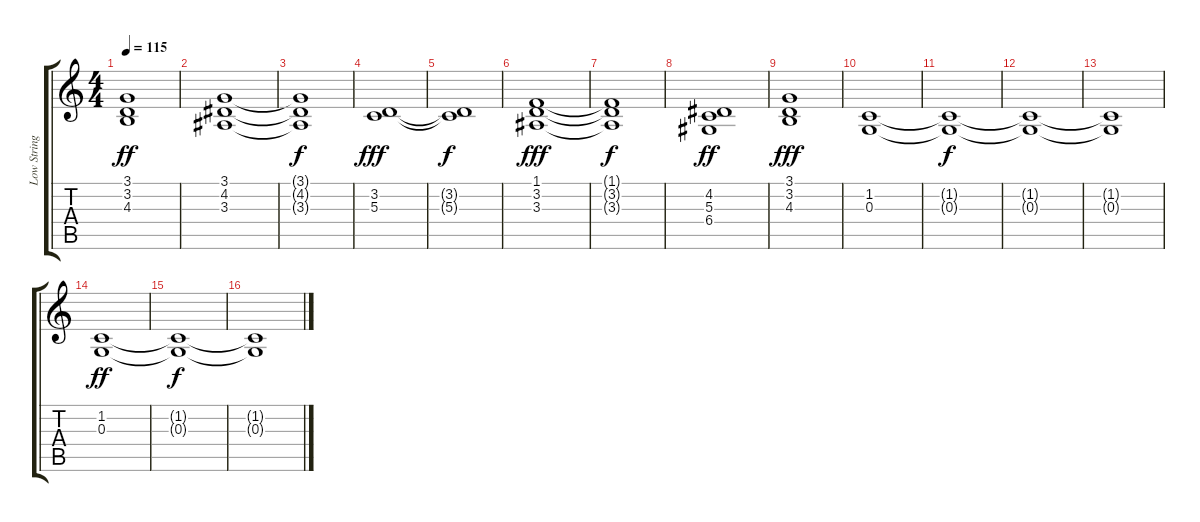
\track ("Low Strings" "Low String") {instrument stringensemble2}
\staff {score tabs}
\tuning (E4 B3 G3 D3 A2 E2) {hide}
\ts (4 4)
\tempo 115
\clef g2
\ks c
(3.1 3.2 4.3).1{dy ff} |
(3.1 4.2 3.3).1 |
(3.1{t} 4.2{t} 3.3{t}).1{dy f} |
(3.2 5.3).1{dy fff} |
(3.2{t} 5.3{t}).1{dy f} |
(1.1 3.2 3.3).1{dy fff} |
(1.1{t} 3.2{t} 3.3{t}).1{dy f} |
(4.2 5.3 6.4).1{dy ff} |
(3.1 3.2 4.3).1{dy fff} |
(1.2 0.3).1{volume 8} |
(1.2{t} 0.3{t}).1{dy f} |
(1.2{t} 0.3{t}).1 |
(1.2{t} 0.3{t}).1 |
(1.2 0.3).1{dy ff} |
(1.2{t} 0.3{t}).1{dy f} |
(1.2{t} 0.3{t}).1
